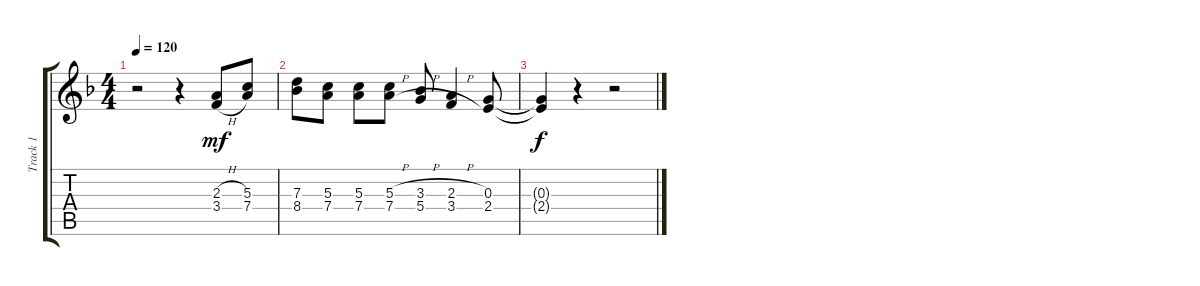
\track ("Track 1" "Track 1") {instrument electricguitarjazz}
\staff {score tabs}
\tuning (E4 B3 G3 D3 A2 E2) {hide}
\ts (4 4)
\tempo 120
\clef g2
\ks f
r.2{dy mf} r.4 (2.3{h} 3.4{h}).8 (5.3 7.4).8 |
(7.3 8.4).8 (5.3 7.4).8 (5.3 7.4).8 (5.3{h} 7.4{h}).8 (3.3{h} 5.4{h}).8 (2.3{h} 3.4{h}).4 (0.3 2.4).8 |
(0.3{t} 2.4{t}).4{dy f} r.4 r.2
